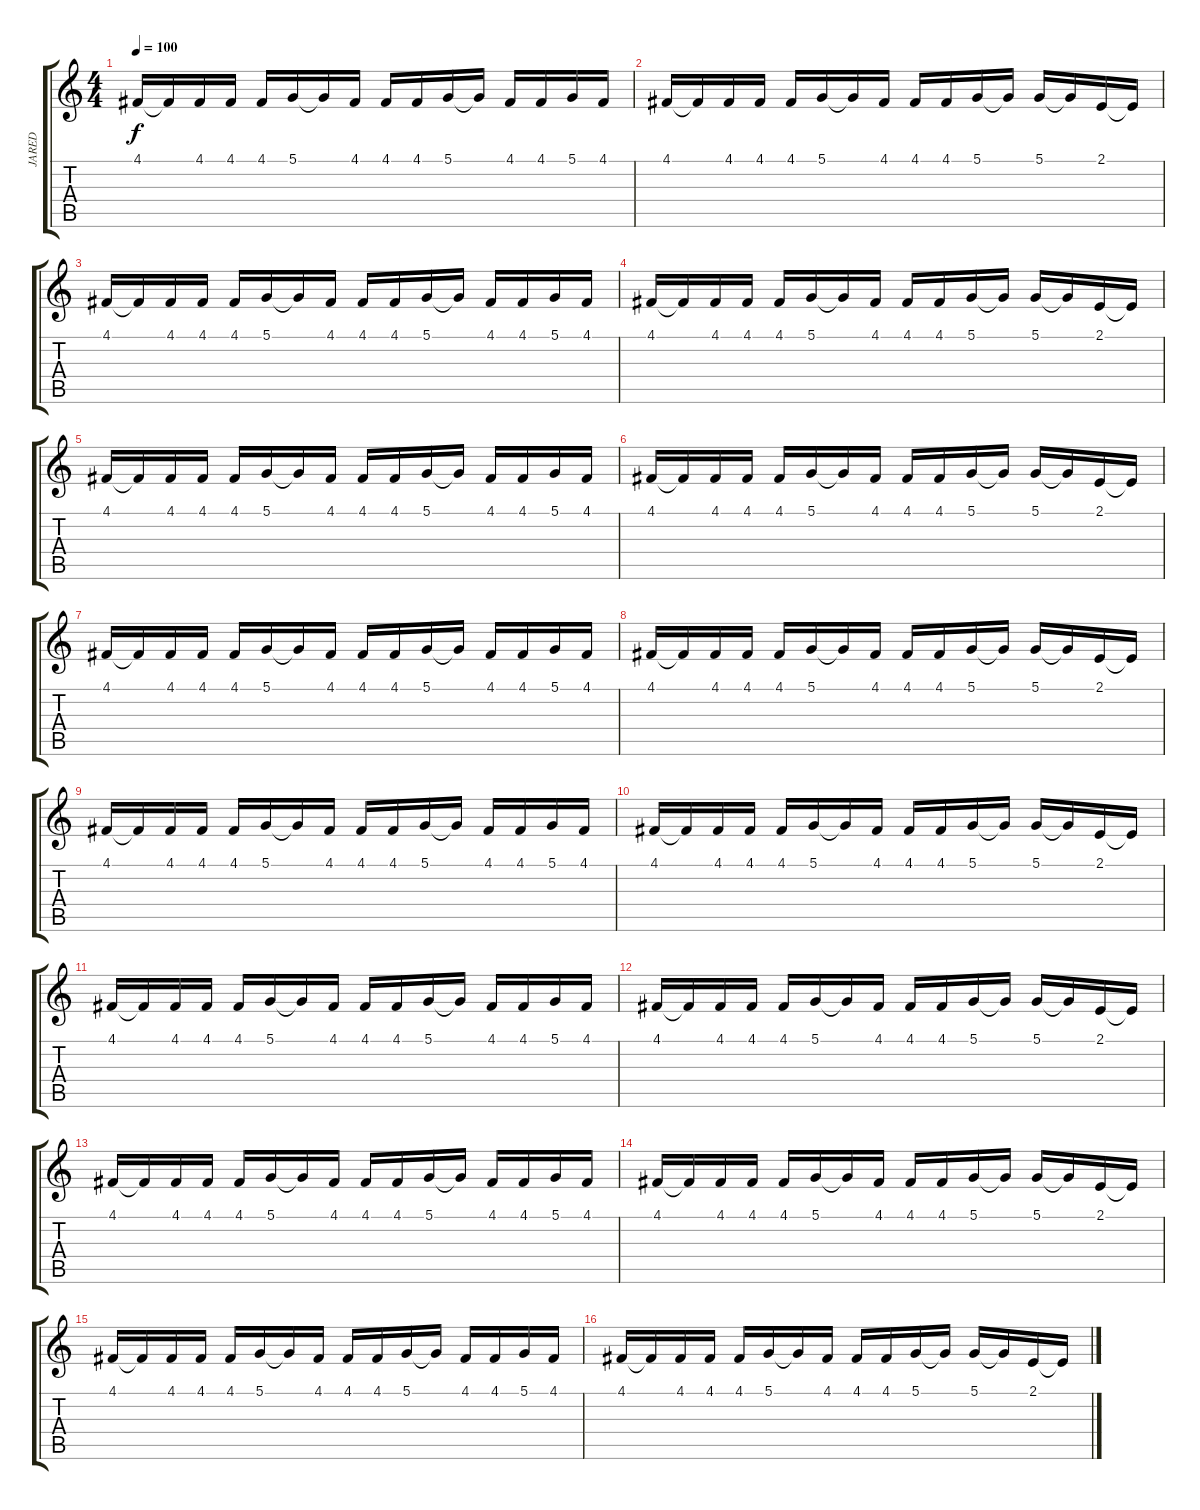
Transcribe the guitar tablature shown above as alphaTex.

\track ("JARED" "JARED") {instrument tremolostrings}
\staff {score tabs}
\tuning (D4 A3 F3 C3 G2 C2) {hide}
\ts (4 4)
\tempo 100
\clef g2
\ks c
4.1.16{dy f instrument tremolostrings} 4.1{t}.16 4.1.16 4.1.16 4.1.16 5.1.16 5.1{t}.16 4.1.16 4.1.16 4.1.16 5.1.16 5.1{t}.16 4.1.16 4.1.16 5.1.16 4.1.16 |
4.1.16 4.1{t}.16 4.1.16 4.1.16 4.1.16 5.1.16 5.1{t}.16 4.1.16 4.1.16 4.1.16 5.1.16 5.1{t}.16 5.1.16 5.1{t}.16 2.1.16 2.1{t}.16 |
4.1.16 4.1{t}.16 4.1.16 4.1.16 4.1.16 5.1.16 5.1{t}.16 4.1.16 4.1.16 4.1.16 5.1.16 5.1{t}.16 4.1.16 4.1.16 5.1.16 4.1.16 |
4.1.16 4.1{t}.16 4.1.16 4.1.16 4.1.16 5.1.16 5.1{t}.16 4.1.16 4.1.16 4.1.16 5.1.16 5.1{t}.16 5.1.16 5.1{t}.16 2.1.16 2.1{t}.16 |
4.1.16 4.1{t}.16 4.1.16 4.1.16 4.1.16 5.1.16 5.1{t}.16 4.1.16 4.1.16 4.1.16 5.1.16 5.1{t}.16 4.1.16 4.1.16 5.1.16 4.1.16 |
4.1.16 4.1{t}.16 4.1.16 4.1.16 4.1.16 5.1.16 5.1{t}.16 4.1.16 4.1.16 4.1.16 5.1.16 5.1{t}.16 5.1.16 5.1{t}.16 2.1.16 2.1{t}.16 |
4.1.16 4.1{t}.16 4.1.16 4.1.16 4.1.16 5.1.16 5.1{t}.16 4.1.16 4.1.16 4.1.16 5.1.16 5.1{t}.16 4.1.16 4.1.16 5.1.16 4.1.16 |
4.1.16 4.1{t}.16 4.1.16 4.1.16 4.1.16 5.1.16 5.1{t}.16 4.1.16 4.1.16 4.1.16 5.1.16 5.1{t}.16 5.1.16 5.1{t}.16 2.1.16 2.1{t}.16 |
4.1.16 4.1{t}.16 4.1.16 4.1.16 4.1.16 5.1.16 5.1{t}.16 4.1.16 4.1.16 4.1.16 5.1.16 5.1{t}.16 4.1.16 4.1.16 5.1.16 4.1.16 |
4.1.16 4.1{t}.16 4.1.16 4.1.16 4.1.16 5.1.16 5.1{t}.16 4.1.16 4.1.16 4.1.16 5.1.16 5.1{t}.16 5.1.16 5.1{t}.16 2.1.16 2.1{t}.16 |
4.1.16 4.1{t}.16 4.1.16 4.1.16 4.1.16 5.1.16 5.1{t}.16 4.1.16 4.1.16 4.1.16 5.1.16 5.1{t}.16 4.1.16 4.1.16 5.1.16 4.1.16 |
4.1.16 4.1{t}.16 4.1.16 4.1.16 4.1.16 5.1.16 5.1{t}.16 4.1.16 4.1.16 4.1.16 5.1.16 5.1{t}.16 5.1.16 5.1{t}.16 2.1.16 2.1{t}.16 |
4.1.16 4.1{t}.16 4.1.16 4.1.16 4.1.16 5.1.16 5.1{t}.16 4.1.16 4.1.16 4.1.16 5.1.16 5.1{t}.16 4.1.16 4.1.16 5.1.16 4.1.16 |
4.1.16 4.1{t}.16 4.1.16 4.1.16 4.1.16 5.1.16 5.1{t}.16 4.1.16 4.1.16 4.1.16 5.1.16 5.1{t}.16 5.1.16 5.1{t}.16 2.1.16 2.1{t}.16 |
4.1.16 4.1{t}.16 4.1.16 4.1.16 4.1.16 5.1.16 5.1{t}.16 4.1.16 4.1.16 4.1.16 5.1.16 5.1{t}.16 4.1.16 4.1.16 5.1.16 4.1.16 |
4.1.16 4.1{t}.16 4.1.16 4.1.16 4.1.16 5.1.16 5.1{t}.16 4.1.16 4.1.16 4.1.16 5.1.16 5.1{t}.16 5.1.16 5.1{t}.16 2.1.16 2.1{t}.16
